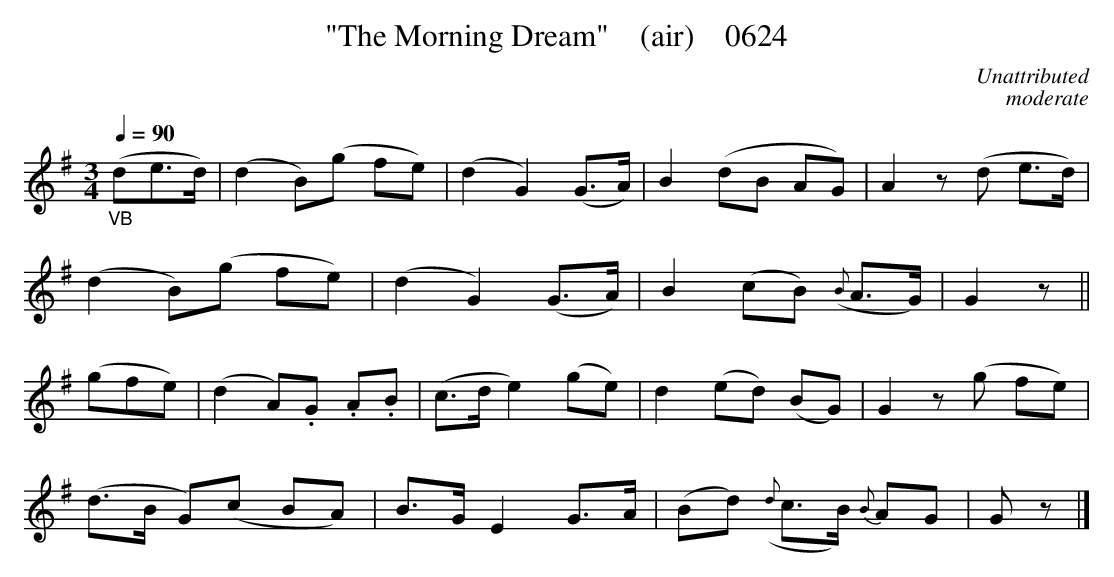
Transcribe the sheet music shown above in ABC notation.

X:1
T:"The Morning Dream"    (air)    0624
C:Unattributed
C:moderate
BRENNAN June 2003 (HTTP://WWW.SOSYOURMOM.COM)
Q:1/4=90
M:3/4
L:1/8
K:G
"_VB"(de3/2d/2)|(d2B)(g fe)|(d2G2)(G3/2A/2)|B2(dB AG)|A2z(d e3/2d/2)|
 (d2B)(g fe)|(d2G2)(G3/2A/2)|B2(cB) ({B}A3/2G/2)|G2z||
(gfe)|(d2A).G .A.B|(c3/2d/2 e2)(ge)|d2(ed) (BG)|G2z(g fe)|
(d3/2B/2 G)(c BA)|B3/2G/2 E2G3/2A/2|(Bd) ({d}c3/2B/2) {B}AG|G z|]
